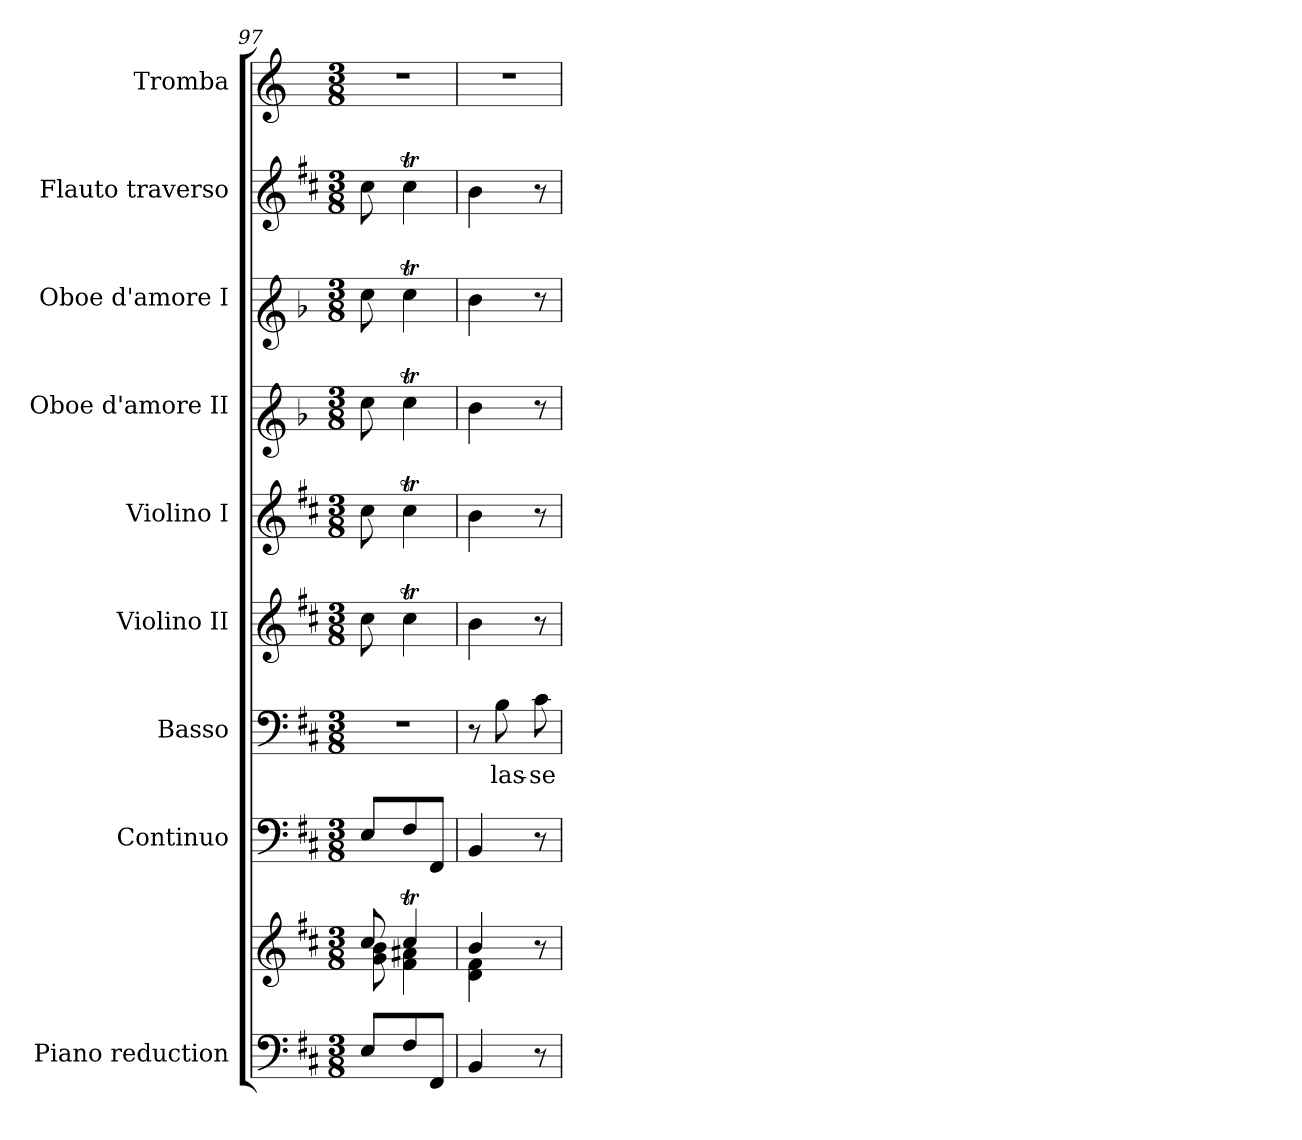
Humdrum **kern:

**kern	**kern	**kern	**kern	**text	**kern	**kern	**kern	**kern	**kern	**kern
*part9	*part9	*part8	*part7	*part7	*part6	*part5	*part4	*part3	*part2	*part1
*staff10	*staff9	*staff8	*staff7	*staff7	*staff6	*staff5	*staff4	*staff3	*staff2	*staff1
*I"Piano reduction	*	*I"Continuo	*I"Basso	*	*I"Violino II	*I"Violino I	*I"Oboe d'amore II	*I"Oboe d'amore I	*I"Flauto traverso	*I"Tromba
*I'Pno	*	*	*	*	*I'Vln	*I'Vln	*	*	*I'Fl	*
*clefF4	*clefG2	*clefF4	*clefF4	*	*clefG2	*clefG2	*clefG1	*clefG1	*clefG2	*clefG2
*	*	*	*	*	*	*	*ITrd2c3	*ITrd2c3	*	*ITrd-1c-2
*k[f#c#]	*k[f#c#]	*k[f#c#]	*k[f#c#]	*	*k[f#c#]	*k[f#c#]	*k[f#c#]	*k[f#c#]	*k[f#c#]	*k[f#c#]
*M3/8	*M3/8	*M3/8	*M3/8	*	*M3/8	*M3/8	*M3/8	*M3/8	*M3/8	*M3/8
=97	=97	=97	=97	=97	=97	=97	=97	=97	=97	=97
*	*^	*	*	*	*	*	*	*	*	*
8E/L	8cc#/	8g\ 8b\	8E/L	4.r	.	8cc#\	8cc#\	8cc#\	8cc#\	8cc#\	4.r
8F#/	4cc#t/	4f#\ 4a#X\	8F#/	.	.	4cc#t\	4cc#t\	4cc#t\	4cc#t\	4cc#t\	.
8FF#/J	.	.	8FF#/J	.	.	.	.	.	.	.	.
=98	=98	=98	=98	=98	=98	=98	=98	=98	=98	=98	=98
4BB/	4b/	4d\ 4f#\	4BB/	8r	.	4b\	4b\	4b\	4b\	4b\	4.r
!	!	!	!	!	!LO:LY:b	!	!	!	!	!	!
.	.	.	.	8B\	las-	.	.	.	.	.	.
!	!	!	!	!	!LO:LY:b	!	!	!	!	!	!
8r	8r	8ryy	8r	8c#\	-se	8r	8r	8r	8r	8r	.
*	*v	*v	*	*	*	*	*	*	*	*	*
=	=	=	=	=	=	=	=	=	=	=
*-	*-	*-	*-	*-	*-	*-	*-	*-	*-	*-
